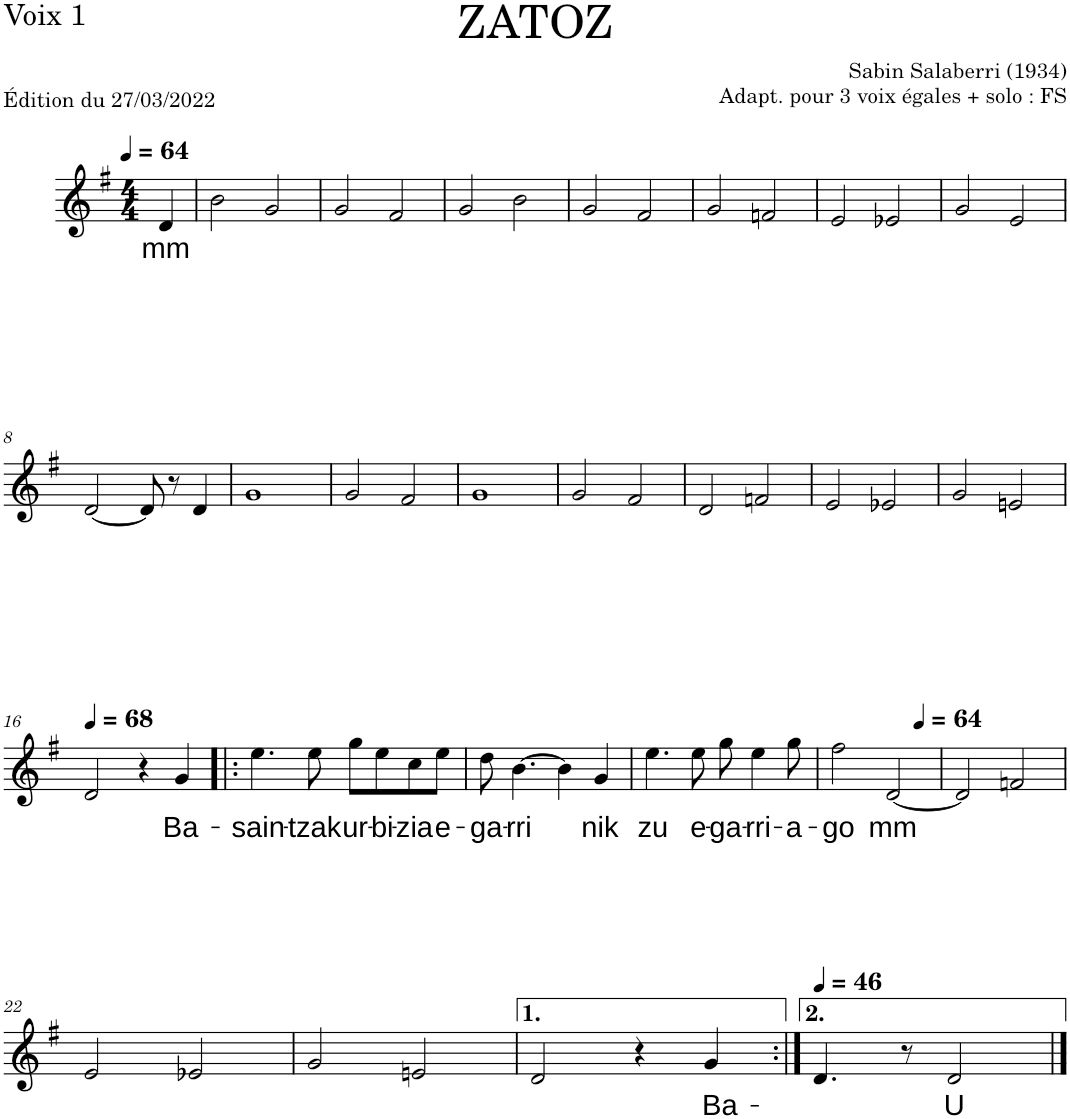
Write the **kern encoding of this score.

**kern	**text
*part1	*part1
*staff1	*staff1
*I"Voix 1	*
*I'V1	*
*clefG2	*
*k[f#]	*
*M4/4	*
*MM64	*
=	=
!	!LO:LY:b
4d/	mm
=1	=1
2b\	.
2g/	.
=2	=2
2g/	.
2f#/	.
=3	=3
2g/	.
2b\	.
=4	=4
2g/	.
2f#/	.
=5	=5
2g/	.
2fn/	.
=6	=6
2e/	.
2e-X/	.
=7	=7
2g/	.
2e/	.
!!LO:LB:g=z
=8	=8
[2d/	.
8d/]	.
8r	.
4d/	.
=9	=9
1g	.
=10	=10
2g/	.
2f#/	.
=11	=11
1g	.
=12	=12
2g/	.
2f#/	.
=13	=13
2d/	.
2fn/	.
=14	=14
2e/	.
2e-X/	.
=15	=15
2g/	.
2en/	.
!!LO:LB:g=z
=16	=16
*MM68	*
2d/	.
4r	.
!	!LO:LY:b
4g/	Ba-
=17!|:	=17!|:
!	!LO:LY:b
4.ee\	-sain-
!	!LO:LY:b
8ee\	-tzak
!	!LO:LY:b
8gg\L	ur-
!	!LO:LY:b
8ee\	-bi-
!	!LO:LY:b
8cc\	-zia
!	!LO:LY:b
8ee\J	e-
=18	=18
!	!LO:LY:b
8dd\	-ga-
!	!LO:LY:b
[4.b\	-rri
4b\]	.
!	!LO:LY:b
4g/	nik
=19	=19
!	!LO:LY:b
4.ee\	zu
!	!LO:LY:b
8ee\	e-
!	!LO:LY:b
8gg\	-ga-
!	!LO:LY:b
4ee\	-rri-
!	!LO:LY:b
8gg\	-a-
=20	=20
!	!LO:LY:b
*^	*
2ff#\	2.ryy	-go
!	!	!LO:LY:b
[2d/	.	mm
*MM64	*	*
.	4ryy	.
*v	*v	*
=21	=21
2d/]	.
2fn/	.
!!LO:LB:g=z
=22	=22
2e/	.
2e-X/	.
=23	=23
2g/	.
2en/	.
=24	=24
2d/	.
4r	.
!	!LO:LY:b
4g/	Ba-
=25:|!	=25:|!
*MM46	*
4.d/	.
8r	.
!	!LO:LY:b
2d/	U
==	==
*-	*-
